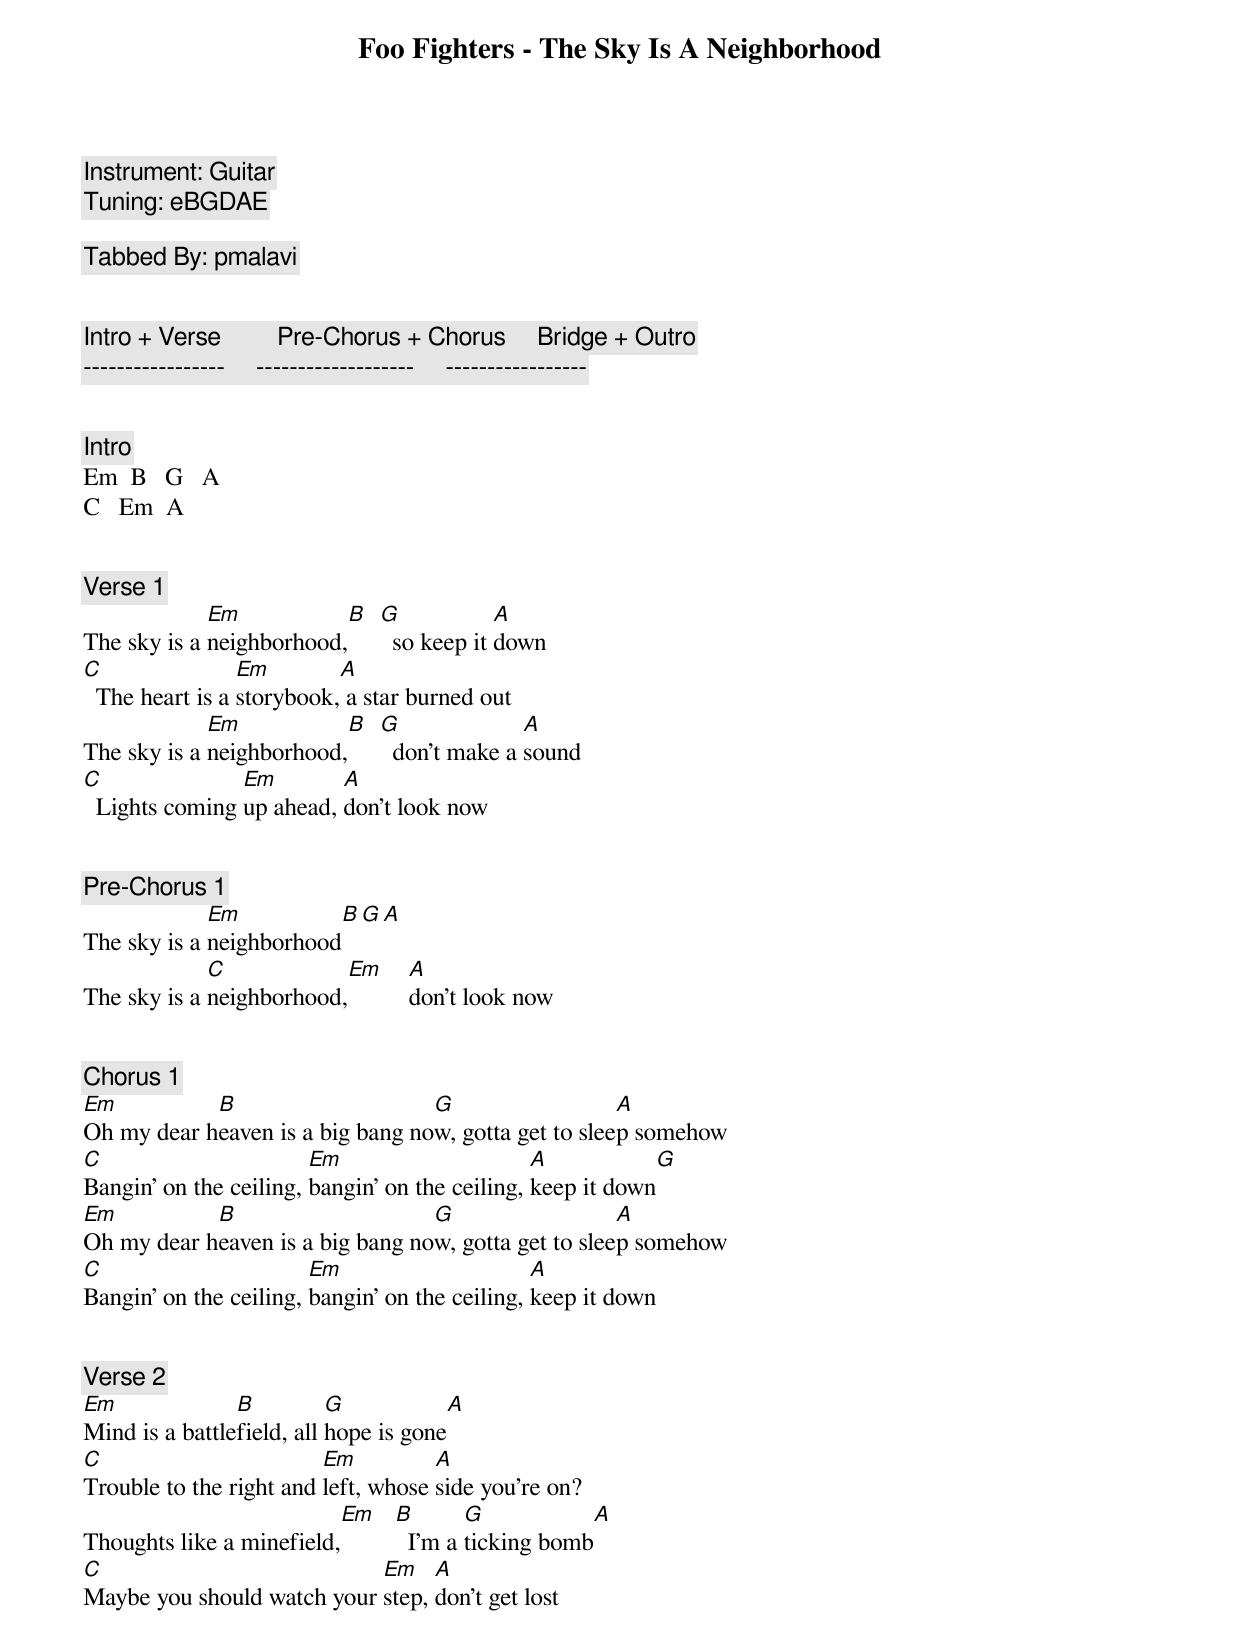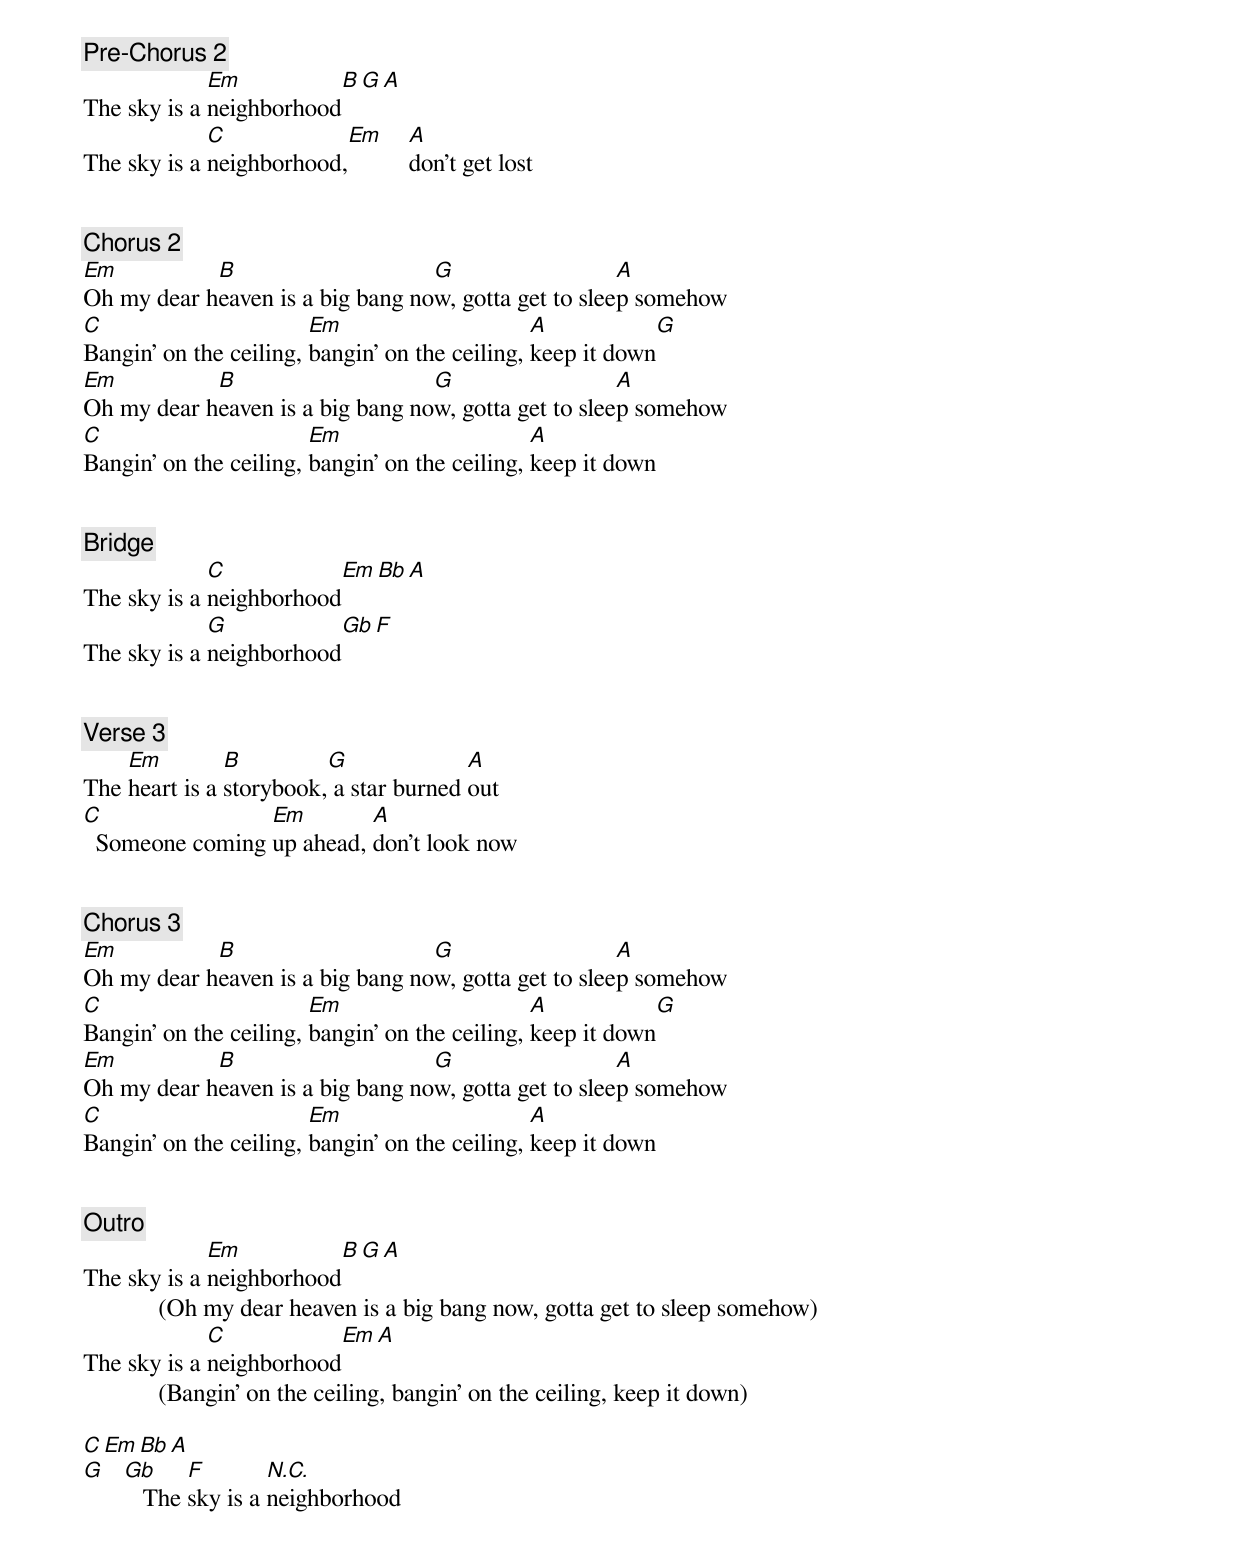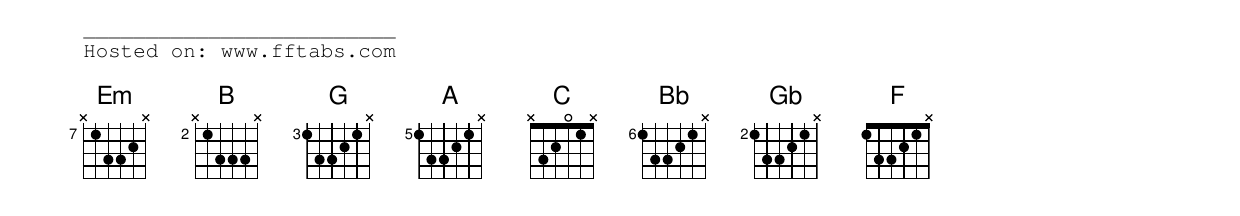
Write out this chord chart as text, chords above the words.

Foo Fighters - The Sky Is A Neighborhood

Album: 2017 - Concrete and Gold
Instrument: Guitar
Tuning: eBGDAE

Tabbed By: pmalavi


Intro + Verse         Pre-Chorus + Chorus     Bridge + Outro
-----------------     -------------------     -----------------
Em  x7998x            Em  02200x              C   8-10-10-9-8-x
B   79987x            B   x2444x              Em  x7998x
G   35543x            G   32003x              Bb  68876x
A   57765x            A   x0222x              A   57765x
C   8-10-10-9-8-x     C   x3201x              G   35543x
                                              Gb  24432x
                                              F   13321x


[Intro]
Em  B   G   A
C   Em  A


[Verse 1]
             Em           B G            A
The sky is a neighborhood,    so keep it down
C                Em        A
  The heart is a storybook, a star burned out
             Em           B G              A
The sky is a neighborhood,    don't make a sound
C               Em        A
  Lights coming up ahead, don't look now


[Pre-Chorus 1]
             Em           B  G  A
The sky is a neighborhood
             C            Em  A
The sky is a neighborhood,    don't look now


[Chorus 1]
Em          B                     G                   A
Oh my dear heaven is a big bang now, gotta get to sleep somehow
C                       Em                      A            G
Bangin' on the ceiling, bangin' on the ceiling, keep it down
Em          B                     G                   A
Oh my dear heaven is a big bang now, gotta get to sleep somehow
C                       Em                      A
Bangin' on the ceiling, bangin' on the ceiling, keep it down


[Verse 2]
Em              B          G            A
Mind is a battlefield, all hope is gone
C                        Em          A
Trouble to the right and left, whose side you're on?
                          Em B       G            A
Thoughts like a minefield,     I'm a ticking bomb
C                           Em    A
Maybe you should watch your step, don't get lost


[Pre-Chorus 2]
             Em           B  G  A
The sky is a neighborhood
             C            Em  A
The sky is a neighborhood,    don't get lost


[Chorus 2]
Em          B                     G                   A
Oh my dear heaven is a big bang now, gotta get to sleep somehow
C                       Em                      A            G
Bangin' on the ceiling, bangin' on the ceiling, keep it down
Em          B                     G                   A
Oh my dear heaven is a big bang now, gotta get to sleep somehow
C                       Em                      A
Bangin' on the ceiling, bangin' on the ceiling, keep it down


[Bridge]
             C            Em  Bb  A
The sky is a neighborhood
             G            Gb  F
The sky is a neighborhood


[Verse 3]
    Em         B         G              A
The heart is a storybook, a star burned out
C                Em        A
  Someone coming up ahead, don't look now


[Chorus 3]
Em          B                     G                   A
Oh my dear heaven is a big bang now, gotta get to sleep somehow
C                       Em                      A            G
Bangin' on the ceiling, bangin' on the ceiling, keep it down
Em          B                     G                   A
Oh my dear heaven is a big bang now, gotta get to sleep somehow
C                       Em                      A
Bangin' on the ceiling, bangin' on the ceiling, keep it down


[Outro]
             Em          B                     G                   A
The sky is a neighborhood
            (Oh my dear heaven is a big bang now, gotta get to sleep somehow)
             C                       Em                      A
The sky is a neighborhood
            (Bangin' on the ceiling, bangin' on the ceiling, keep it down)

C  Em  Bb  A
G  Gb     F        N.C.
      The sky is a neighborhood


_________________________
Hosted on: www.fftabs.com
